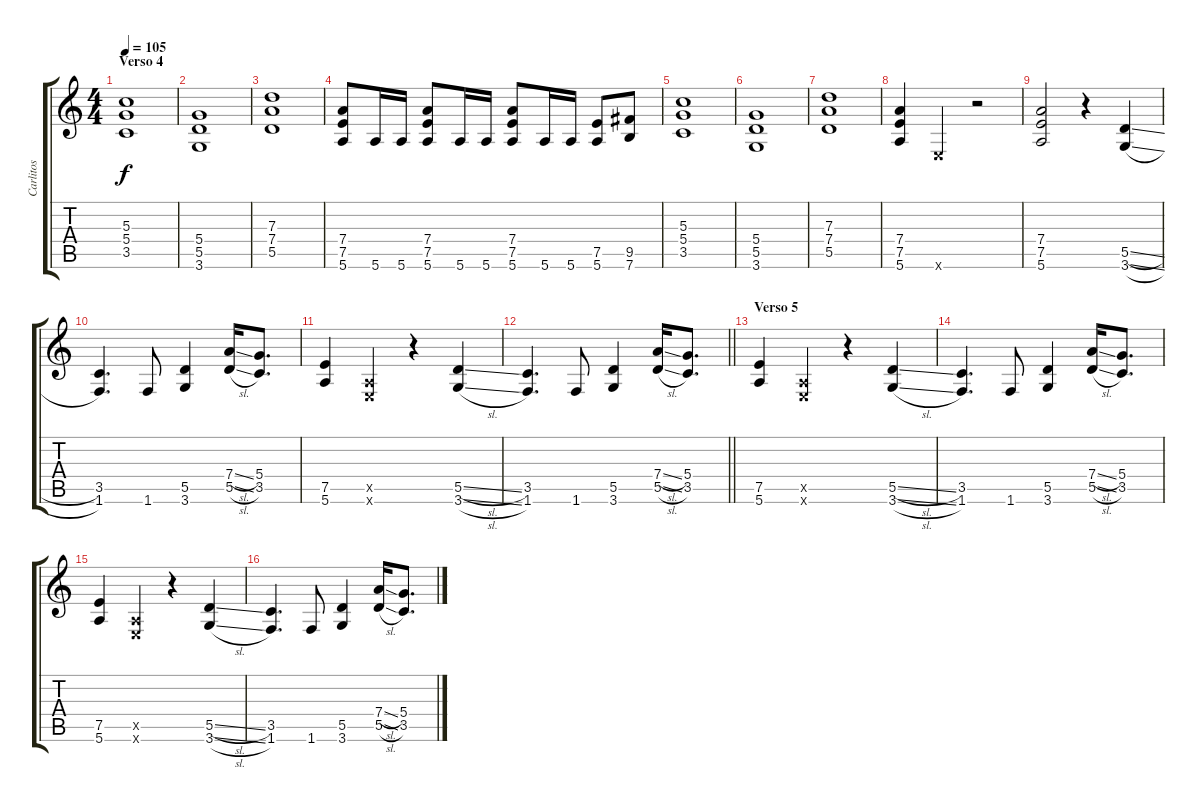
\track ("Carlitos" "Carlitos") {instrument distortionguitar}
\staff {score tabs}
\tuning (E4 B3 G3 D3 A2 E2) {hide}
\ts (4 4)
\section ("" "Verso 4")
\tempo 105
\clef g2
\ks c
(5.3 5.4 3.5).1{dy f} |
(5.4 5.5 3.6).1 |
(7.3 7.4 5.5).1 |
(7.4 7.5 5.6).8 5.6.16 5.6.16 (7.4 7.5 5.6).8 5.6.16 5.6.16 (7.4 7.5 5.6).8 5.6.16 5.6.16 (7.5 5.6).8 (9.5 7.6).8 |
(5.3 5.4 3.5).1 |
(5.4 5.5 3.6).1 |
(7.3 7.4 5.5).1 |
(7.4 7.5 5.6).4 0.6{x}.4 r.2 |
(7.4 7.5 5.6).2 r.4 (5.5{sl} 3.6{sl}).4 |
(3.5 1.6).4{d} 1.6.8 (5.5 3.6).4 (7.4{sl} 5.5{sl}).16 (5.4 3.5).8{d} |
(7.5 5.6).4 (0.5{x} 0.6{x}).4 r.4 (5.5{sl} 3.6{sl}).4 |
\barLineRight lightlight
(3.5 1.6).4{d} 1.6.8 (5.5 3.6).4 (7.4{sl} 5.5{sl}).16 (5.4 3.5).8{d} |
\section ("" "Verso 5")
(7.5 5.6).4 (0.5{x} 0.6{x}).4 r.4 (5.5{sl} 3.6{sl}).4 |
(3.5 1.6).4{d} 1.6.8 (5.5 3.6).4 (7.4{sl} 5.5{sl}).16 (5.4 3.5).8{d} |
(7.5 5.6).4 (0.5{x} 0.6{x}).4 r.4 (5.5{sl} 3.6{sl}).4 |
(3.5 1.6).4{d} 1.6.8 (5.5 3.6).4 (7.4{sl} 5.5{sl}).16 (5.4 3.5).8{d}
